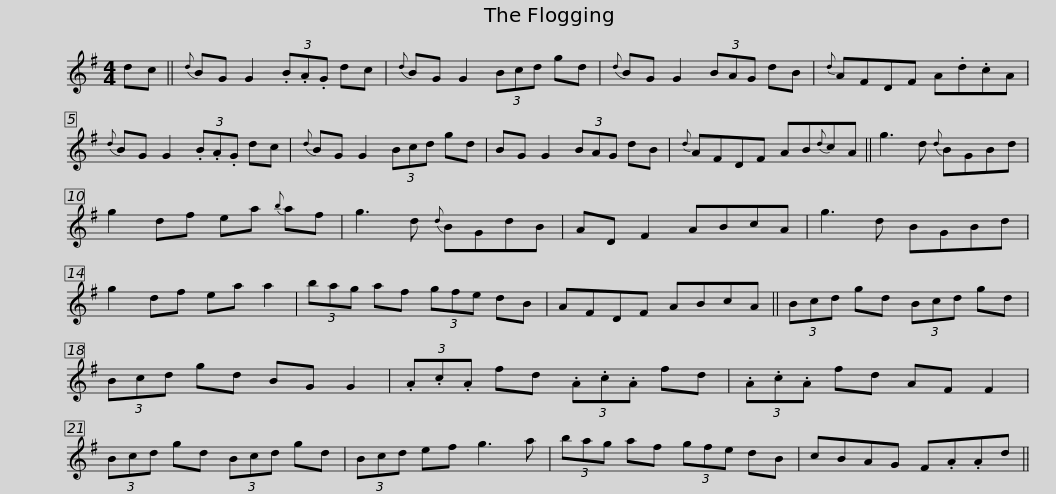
X:1
L:1/8
M:4/4
I:linebreak $
K:G
V:1 treble
V:1
 dc ||{d} BG G2 (3.B.A.G dc |{d} BG G2 (3Bcd gd |{d} BG G2 (3BAG dB |{d} AFDF A.d.cA |$ %5
{d} BG G2 (3.B.A.G dc |{d} BG G2 (3Bcd gd | BG G2 (3BAG dB |{d} AFDF AB{d}cA || g3 d{d} BGBd |$ %10
 g2 df ea{b} af | g3 d{d} BGdB | AD F2 ABcA | g3 d BGBd | g2 df ea a2 |$ %15
 (3bag af (3gfe dB | AFDF ABcA || (3Bcd gd (3Bcd gd | (3Bcd gd BG G2 | (3.A.c.A fd (3.A.c.A fd |$ %20
 (3.A.c.A fd AF F2 | (3Bcd gd (3Bcd gd | (3Bcd ef g3 a | (3bag af (3gfe dB | cBAG F.A.Ad || %25
